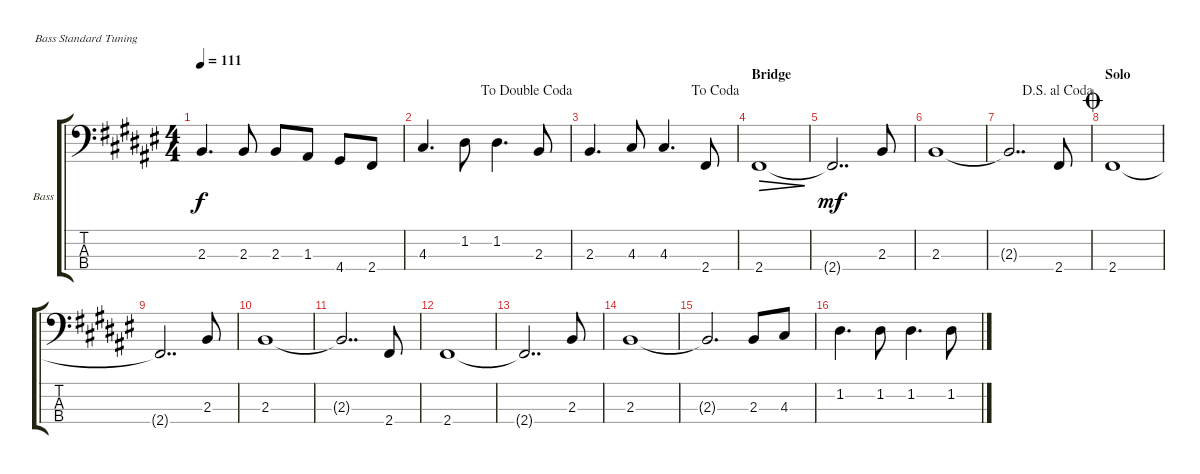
\bracketExtendMode groupsimilarinstruments
\useSystemSignSeparator
\multiTrackTrackNamePolicy allsystems
\firstSystemTrackNameOrientation horizontal
\otherSystemsTrackNameOrientation horizontal
\track ("Bass" "Bass") {instrument electricbassfinger}
\staff {score tabs}
\tuning (G2 D2 A1 E1)
\ts (4 4)
\tempo 111
\clef f4
\ks f#
2.3.4{d dy f} 2.3.8 2.3.8 1.3.8 4.4.8 2.4.8 |
\jump dadoublecoda
4.3.4{d} 1.2.8 1.2.4{d} 2.3.8 |
\jump dacoda
2.3.4{d} 4.3.8 4.3.4{d} 2.4.8 |
\section ("" "Bridge")
2.4.1{dec} |
2.4{t}.2{dd dy mf} 2.3.8 |
2.3.1 |
\jump dalsegnoalcoda
2.3{t}.2{dd} 2.4.8 |
\section ("" "Solo")
\jump coda
2.4.1 |
2.4{t}.2{dd} 2.3.8 |
2.3.1 |
2.3{t}.2{dd} 2.4.8 |
2.4.1 |
2.4{t}.2{dd} 2.3.8 |
2.3.1 |
2.3{t}.2{d} 2.3.8 4.3.8 |
1.2.4{d} 1.2.8 1.2.4{d} 1.2.8
